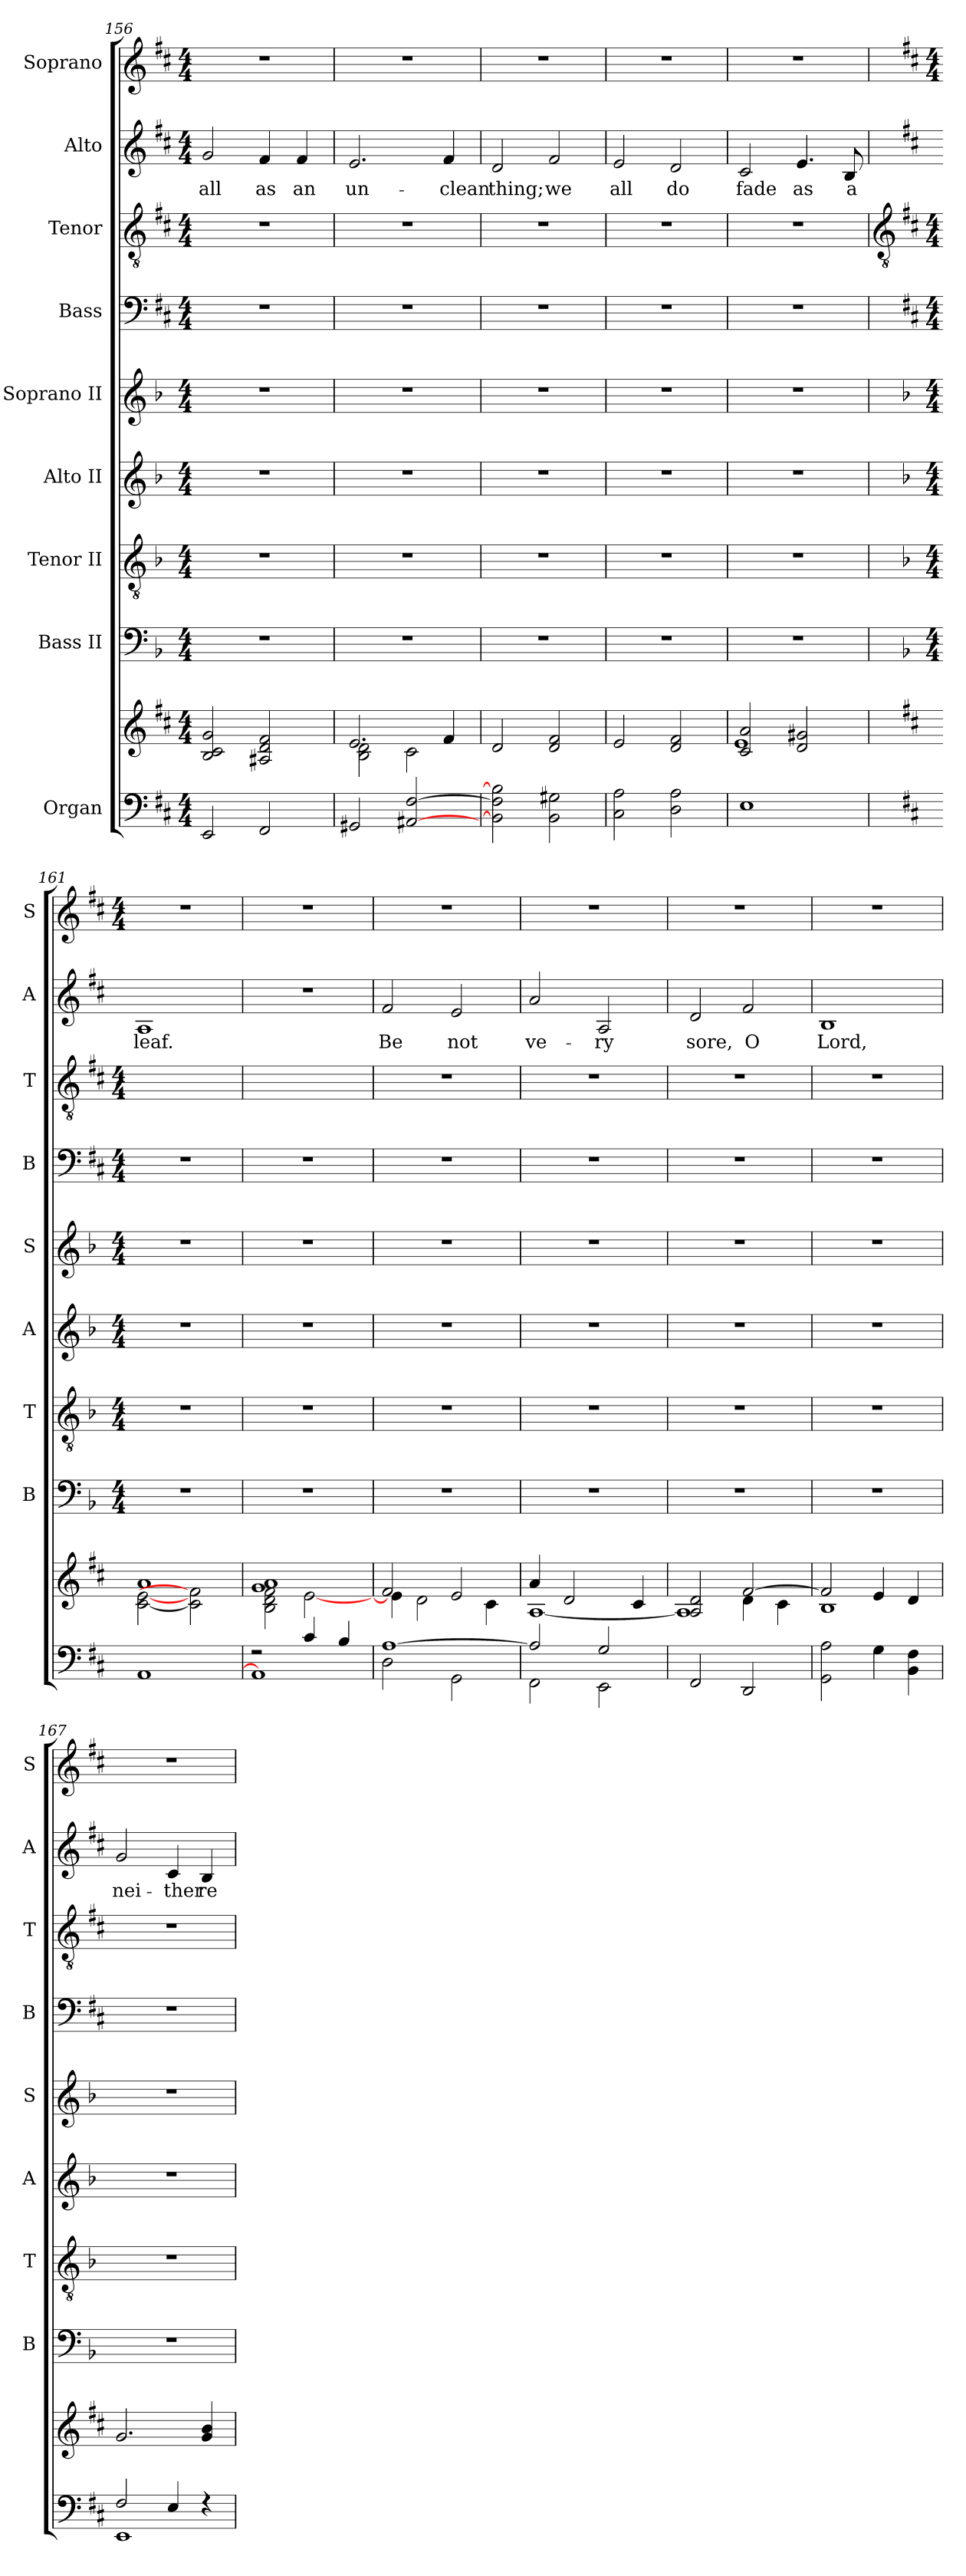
**kern	**kern	**kern	**kern	**kern	**kern	**kern	**kern	**kern	**text	**kern
*part9	*part9	*part8	*part7	*part6	*part5	*part4	*part3	*part2	*part2	*part1
*staff10	*staff9	*staff8	*staff7	*staff6	*staff5	*staff4	*staff3	*staff2	*staff2	*staff1
*I"Organ	*	*I"Bass II	*I"Tenor II	*I"Alto II	*I"Soprano II	*I"Bass	*I"Tenor	*I"Alto	*	*I"Soprano
*	*	*I'B	*I'T	*I'A	*I'S	*I'B	*I'T	*I'A	*	*I'S
*clefF4	*clefG2	*clefF4	*clefGv2	*clefG2	*clefG2	*clefF4	*clefGv2	*clefG2	*	*clefG2
*k[f#c#]	*k[f#c#]	*k[b-]	*k[b-]	*k[b-]	*k[b-]	*k[f#c#]	*k[f#c#]	*k[f#c#]	*	*k[f#c#]
*D:	*D:	*F:	*F:	*F:	*F:	*D:	*D:	*D:	*	*D:
*M4/4	*M4/4	*M4/4	*M4/4	*M4/4	*M4/4	*M4/4	*M4/4	*M4/4	*	*M4/4
=156	=156	=156	=156	=156	=156	=156	=156	=156	=156	=156
*^	*^	*	*	*	*	*	*	*	*	*
*	*	*	*^	*	*	*	*	*	*	*	*	*
!	!	!	!	!	!	!	!	!	!	!	!	!LO:LY:b	!
2EE/	1ryy	2B/ 2c#/ 2g/	1ryy	1ryy	1r	1r	1r	1r	1r	1r	2g	all	1r
!	!	!	!	!	!	!	!	!	!	!	!	!LO:LY:b	!
2FF#/	.	2A#X/ 2d/ 2f#/	.	.	.	.	.	.	.	.	4f#	as	.
!	!	!	!	!	!	!	!	!	!	!	!	!LO:LY:b	!
.	.	.	.	.	.	.	.	.	.	.	4f#	an	.
=157	=157	=157	=157	=157	=157	=157	=157	=157	=157	=157	=157	=157	=157
!	!	!	!	!	!	!	!	!	!	!	!	!LO:LY:b	!
2GG#X/	1ryy	2.e/	2B\ 2d\	1ryy	1r	1r	1r	1r	1r	1r	2.e	un-	1r
[2AA#X/ [2F#/	.	.	2c#\	.	.	.	.	.	.	.	.	.	.
!	!	!	!	!	!	!	!	!	!	!	!	!LO:LY:b	!
.	.	4f#/	.	.	.	.	.	.	.	.	4f#	-clean	.
=158	=158	=158	=158	=158	=158	=158	=158	=158	=158	=158	=158	=158	=158
!	!	!	!	!	!	!	!	!	!	!	!	!LO:LY:b	!
2BB\] 2F#\] 2B\]	1ryy	2d/	2ryy	1ryy	1r	1r	1r	1r	1r	1r	2d	thing;	1r
!	!	!	!	!	!	!	!	!	!	!	!	!LO:LY:b	!
2BB\ 2G#X\	.	2d/ 2f#/	2ryy	.	.	.	.	.	.	.	2f#	we	.
=159	=159	=159	=159	=159	=159	=159	=159	=159	=159	=159	=159	=159	=159
!	!	!	!	!	!	!	!	!	!	!	!	!LO:LY:b	!
2C#\ 2A\	1ryy	2e/	1ryy	1ryy	1r	1r	1r	1r	1r	1r	2e	all	1r
!	!	!	!	!	!	!	!	!	!	!	!	!LO:LY:b	!
2D\ 2A\	.	2d/ 2f#/	.	.	.	.	.	.	.	.	2d	do	.
=160	=160	=160	=160	=160	=160	=160	=160	=160	=160	=160	=160	=160	=160
!	!	!	!	!	!	!	!	!	!	!	!	!LO:LY:b	!
1E/	1ryy	2c#/ 2a/	1e\	1ryy	1r	1r	1r	1r	1r	1r	2c#	fade	1r
!	!	!	!	!	!	!	!	!	!	!	!	!LO:LY:b	!
.	.	2d/ 2g#X/	.	.	.	.	.	.	.	.	4.e	as	.
!	!	!	!	!	!	!	!	!	!	!	!	!LO:LY:b	!
.	.	.	.	.	.	.	.	.	.	.	8B	a	.
*	*	*v	*v	*v	*	*	*	*	*	*	*	*	*
!!LO:LB:g=z
=161	=161	=161	=161	=161	=161	=161	=161	=161	=161	=161	=161
*	*	*	*	*	*	*	*	*clefGv2	*	*	*
*	*	*	*	*	*	*	*	*k[f#c#]	*	*	*
*	*	*	*	*	*	*	*	*D:	*	*	*
*	*	*	*M4/4	*M4/4	*M4/4	*M4/4	*M4/4	*M4/4	*	*	*M4/4
*	*	*^	*	*	*	*	*	*	*	*	*
!	!	!	!	!	!	!	!	!	!	!	!LO:LY:b	!
1AA/	2ryy	1a/	[2c#\ [2e\	1r	1r	1r	1r	1r	1ryy	1A	leaf.	1r
.	2ryy	.	2c#\] 2f#\]	.	.	.	.	.	.	.	.	.
=162	=162	=162	=162	=162	=162	=162	=162	=162	=162	=162	=162	=162
2r	1AA\]	1g/ 1a/	2B\ 2d\ 2f#\	1r	1r	1r	1r	1r	1ryy	1r	.	1r
4c#/	.	.	[2e\	.	.	.	.	.	.	.	.	.
4B/	.	.	.	.	.	.	.	.	.	.	.	.
=163	=163	=163	=163	=163	=163	=163	=163	=163	=163	=163	=163	=163
!	!	!	!	!	!	!	!	!	!	!	!LO:LY:b	!
[1A/	2D\	2f#/]	4e\	1r	1r	1r	1r	1r	1r	2f#	Be	1r
.	.	.	2d\	.	.	.	.	.	.	.	.	.
!	!	!	!	!	!	!	!	!	!	!	!LO:LY:b	!
.	2GG\	2e/	.	.	.	.	.	.	.	2e	not	.
.	.	.	4c#\	.	.	.	.	.	.	.	.	.
=164	=164	=164	=164	=164	=164	=164	=164	=164	=164	=164	=164	=164
!	!	!	!	!	!	!	!	!	!	!	!LO:LY:b	!
2A/]	2FF#\	4a/	[1A\	1r	1r	1r	1r	1r	1r	2a	ve-	1r
.	.	2d/	.	.	.	.	.	.	.	.	.	.
!	!	!	!	!	!	!	!	!	!	!	!LO:LY:b	!
2G/	2EE\	.	.	.	.	.	.	.	.	2A	-ry	.
.	.	4c#/	.	.	.	.	.	.	.	.	.	.
=165	=165	=165	=165	=165	=165	=165	=165	=165	=165	=165	=165	=165
*	*	*	*^	*	*	*	*	*	*	*	*	*
!	!	!	!	!	!	!	!	!	!	!	!	!LO:LY:b	!
2ryy	2FF#/	2A/ 2d/	1A\]	2ryy	1r	1r	1r	1r	1r	1r	2d	sore,	1r
!	!	!	!	!	!	!	!	!	!	!	!	!LO:LY:b	!
2ryy	2DD/	[2f#/	.	4d\	.	.	.	.	.	.	2f#	O	.
.	.	.	.	4c#\	.	.	.	.	.	.	.	.	.
=166	=166	=166	=166	=166	=166	=166	=166	=166	=166	=166	=166	=166	=166
!	!	!	!	!	!	!	!	!	!	!	!	!LO:LY:b	!
*	*	*	*v	*v	*	*	*	*	*	*	*	*	*
1ryy	2GG\ 2A\	2f#/]	1B\	1r	1r	1r	1r	1r	1r	1B	Lord,	1r
.	4G\	4e/	.	.	.	.	.	.	.	.	.	.
.	4BB\ 4F#\	4d/	.	.	.	.	.	.	.	.	.	.
=167	=167	=167	=167	=167	=167	=167	=167	=167	=167	=167	=167	=167
!	!	!	!	!	!	!	!	!	!	!	!LO:LY:b	!
2F#/	1EE\	2.g/	2ryy	1r	1r	1r	1r	1r	1r	2g	nei-	1r
!	!	!	!	!	!	!	!	!	!	!	!LO:LY:b	!
4E/	.	.	2ryy	.	.	.	.	.	.	4c#	-ther	.
!	!	!	!	!	!	!	!	!	!	!	!LO:LY:b	!
4r	.	4g/ 4b/	.	.	.	.	.	.	.	4B	re-	.
*v	*v	*	*	*	*	*	*	*	*	*	*	*
*	*v	*v	*	*	*	*	*	*	*	*	*
=	=	=	=	=	=	=	=	=	=	=
*-	*-	*-	*-	*-	*-	*-	*-	*-	*-	*-
